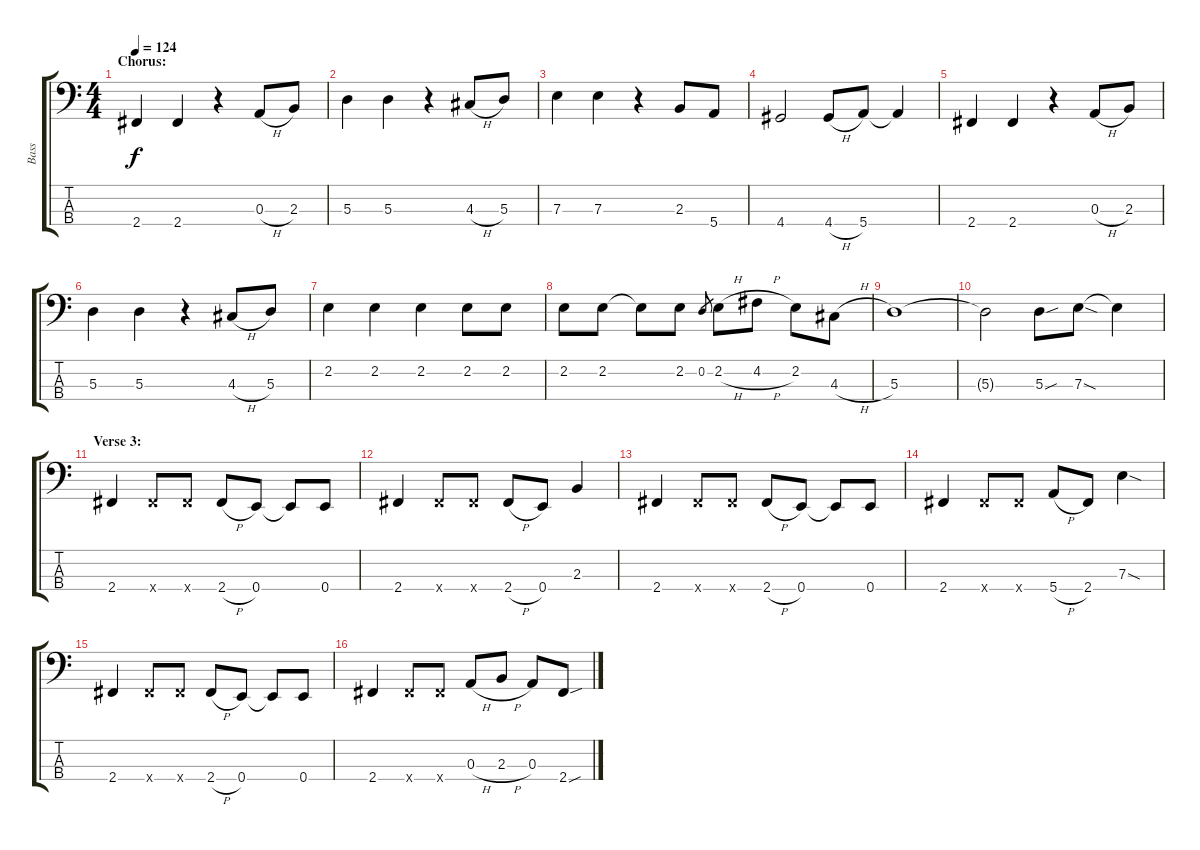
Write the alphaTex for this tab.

\track ("Bass" "Bass") {instrument electricbasspick}
\staff {score tabs}
\tuning (G2 D2 A1 E1) {hide}
\ts (4 4)
\section ("" "Chorus:")
\tempo 124
\clef f4
\ks c
2.4.4{dy f} 2.4.4 r.4 0.3{h}.8 2.3.8 |
5.3.4 5.3.4 r.4 4.3{h}.8 5.3.8 |
7.3.4 7.3.4 r.4 2.3.8 5.4.8 |
4.4.2 4.4{h}.8 5.4.8 5.4{t}.4 |
2.4.4 2.4.4 r.4 0.3{h}.8 2.3.8 |
5.3.4 5.3.4 r.4 4.3{h}.8 5.3.8 |
2.2.4 2.2.4 2.2.4 2.2.8 2.2.8 |
2.2.8 2.2.8 2.2{t}.8 2.2.8 0.2.8{gr} 2.2{h}.8 4.2{h}.8 2.2.8 4.3{h}.8 |
5.3.1 |
5.3{t}.2 5.3{sou}.8 7.3{sod}.8 7.3{t}.4 |
\section ("" "Verse 3:")
2.4.4 2.4{x}.8 2.4{x}.8 2.4{h}.8 0.4.8 0.4{t}.8 0.4.8 |
2.4.4 2.4{x}.8 2.4{x}.8 2.4{h}.8 0.4.8 2.3.4 |
2.4.4 2.4{x}.8 2.4{x}.8 2.4{h}.8 0.4.8 0.4{t}.8 0.4.8 |
2.4.4 2.4{x}.8 2.4{x}.8 5.4{h}.8 2.4.8 7.3{sod}.4 |
2.4.4 2.4{x}.8 2.4{x}.8 2.4{h}.8 0.4.8 0.4{t}.8 0.4.8 |
2.4.4 2.4{x}.8 2.4{x}.8 0.3{h}.8 2.3{h}.8 0.3.8 2.4{sou}.8
